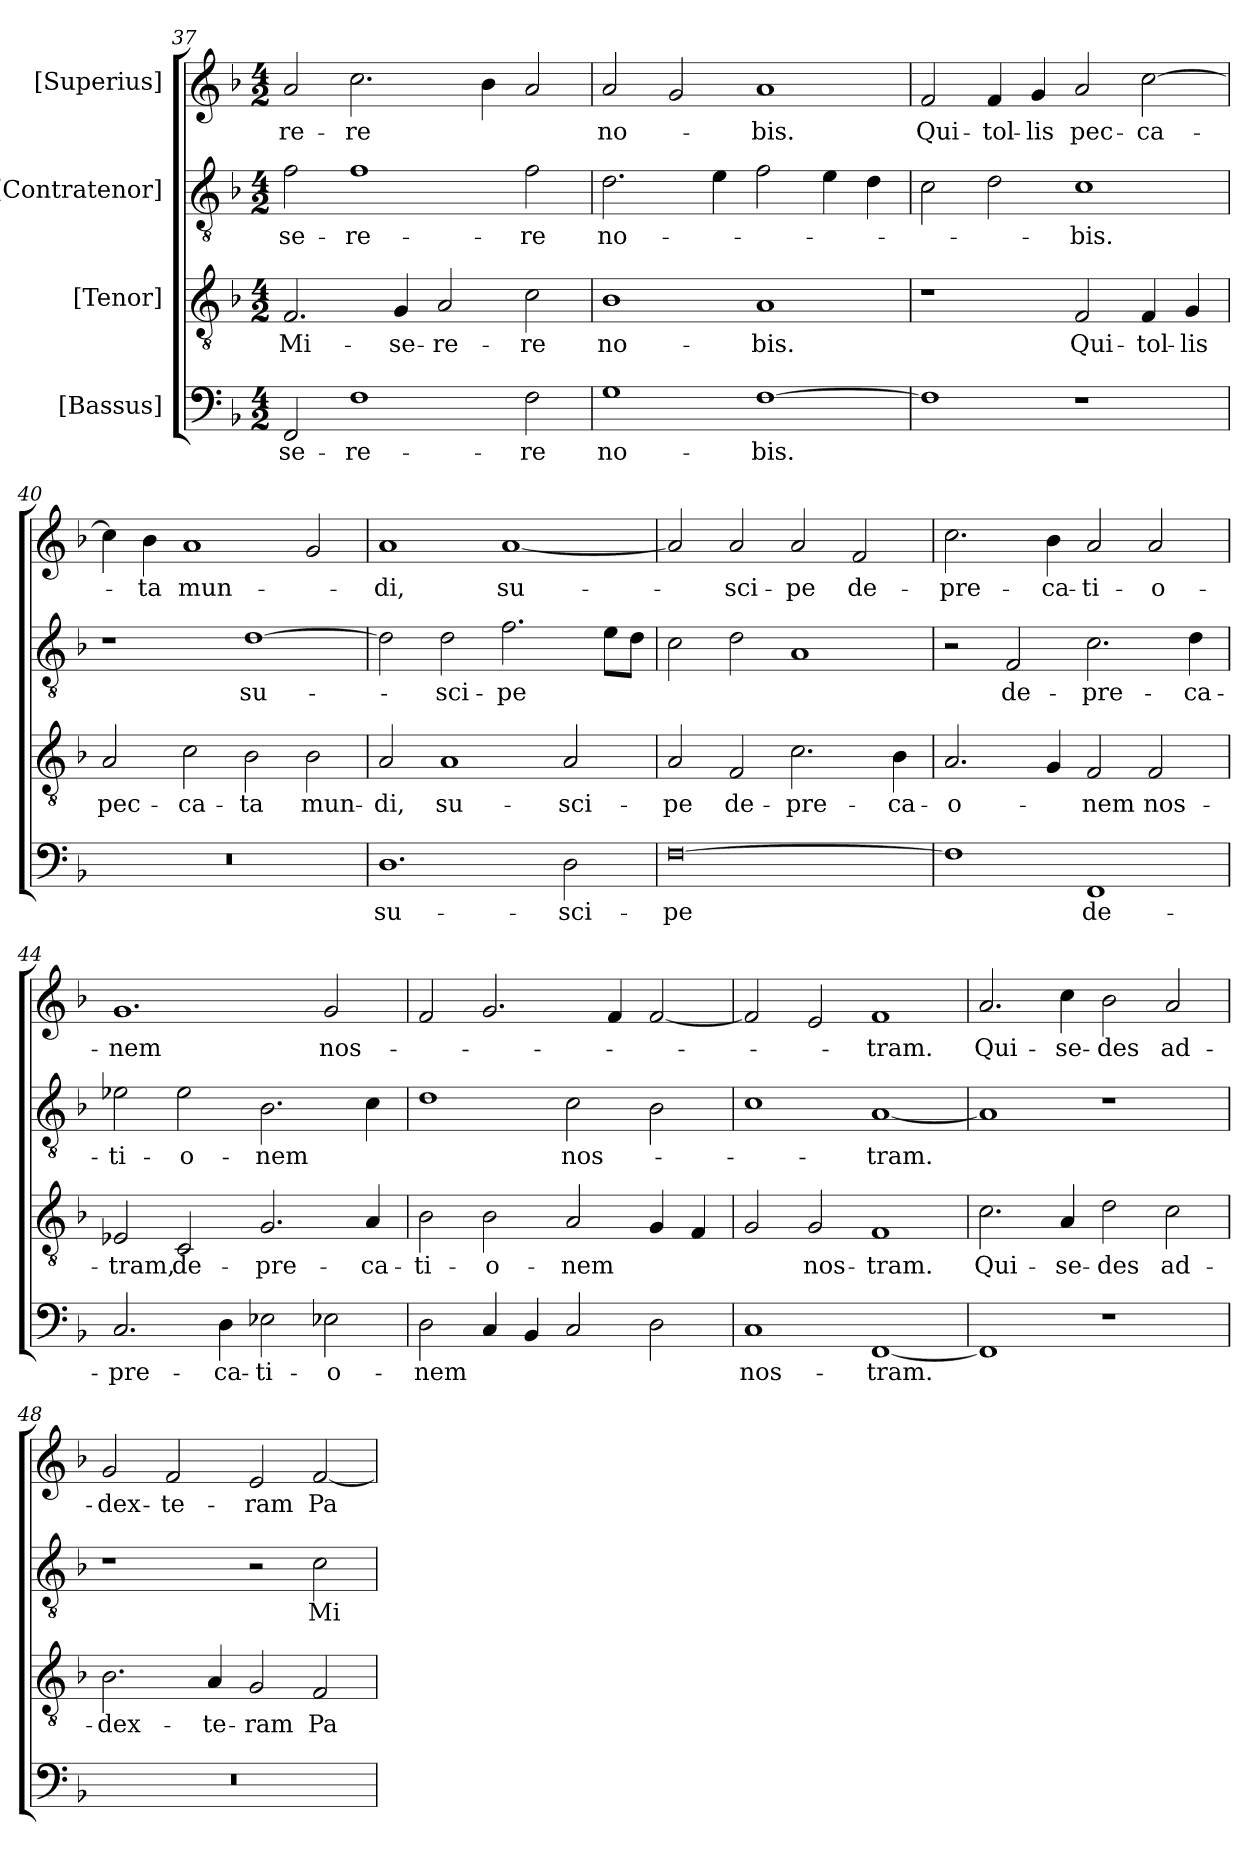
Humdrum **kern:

**kern	**text	**kern	**text	**kern	**text	**kern	**text
*part4	*part4	*part3	*part3	*part2	*part2	*part1	*part1
*staff4	*staff4	*staff3	*staff3	*staff2	*staff2	*staff1	*staff1
*I"[Bassus]	*	*I"[Tenor]	*	*I"[Contratenor]	*	*I"[Superius]	*
*clefF4	*	*clefGv2	*	*clefGv2	*	*clefG2	*
*k[b-]	*	*k[b-]	*	*k[b-]	*	*k[b-]	*
*M4/2	*	*M4/2	*	*M4/2	*	*M4/2	*
=37	=37	=37	=37	=37	=37	=37	=37
2FF/	-se-	2.F/	Mi-	2f\	-se-	2a/	-re-
1F\	-re-	.	.	1f\	-re-	2.cc\	-re
.	.	4G/	-se-	.	.	.	.
.	.	2A/	-re-	.	.	.	.
.	.	.	.	.	.	4b-\	.
2F\	-re	2c\	-re	2f\	-re	2a/	.
=38	=38	=38	=38	=38	=38	=38	=38
1G\	no-	1B-\	no-	2.d\	no-	2a/	no-
.	.	.	.	.	.	2g/	.
.	.	.	.	4e\	.	.	.
[1F\	-bis.	1A/	-bis.	2f\	.	1a/	-bis.
.	.	.	.	4e\	.	.	.
.	.	.	.	4d\	.	.	.
=39	=39	=39	=39	=39	=39	=39	=39
1F\]	.	1r	.	2c\	.	2f/	Qui-
.	.	.	.	2d\	.	4f/	tol-
.	.	.	.	.	.	4g/	-lis
1r	.	2F/	Qui-	1c\	-bis.	2a/	pec-
.	.	4F/	tol-	.	.	[2cc\	-ca-
.	.	4G/	-lis	.	.	.	.
=40	=40	=40	=40	=40	=40	=40	=40
0r	.	2A/	pec-	1r	.	4cc\]	.
.	.	.	.	.	.	4b-\	-ta
.	.	2c\	-ca-	.	.	1a/	mun-
.	.	2B-\	-ta	[1d\	su-	.	.
.	.	2B-\	mun-	.	.	2g/	.
=41	=41	=41	=41	=41	=41	=41	=41
1.D\	su-	2A/	-di,	2d\]	.	1a/	-di,
.	.	1A/	su-	2d\	-sci-	.	.
.	.	.	.	2.f\	-pe	[1a/	su-
2D\	-sci-	2A/	-sci-	.	.	.	.
.	.	.	.	8e\L	.	.	.
.	.	.	.	8d\J	.	.	.
=42	=42	=42	=42	=42	=42	=42	=42
[0F\	-pe	2A/	-pe	2c\	.	2a/]	.
.	.	2F/	de-	2d\	.	2a/	-sci-
.	.	2.c\	-pre-	1A/	.	2a/	-pe
.	.	.	.	.	.	2f/	de-
.	.	4B-\	-ca-	.	.	.	.
=43	=43	=43	=43	=43	=43	=43	=43
1F\]	.	2.A/	-o-	2r	.	2.cc\	-pre-
.	.	.	.	2F/	de-	.	.
.	.	4G/	.	.	.	4b-\	-ca-
1FF/	de-	2F/	-nem	2.c\	-pre-	2a/	-ti-
.	.	2F/	nos-	.	.	2a/	-o-
.	.	.	.	4d\	-ca-	.	.
=44	=44	=44	=44	=44	=44	=44	=44
2.C/	-pre-	2E-X/	-tram,	2e-X\	-ti-	1.g/	-nem
.	.	2C/	de-	2e-\	-o-	.	.
4D\	-ca-	.	.	.	.	.	.
2E-X\	-ti-	2.G/	-pre-	2.B-\	-nem	.	.
2E-X\	-o-	.	.	.	.	2g/	nos-
.	.	4A/	-ca-	4c\	.	.	.
=45	=45	=45	=45	=45	=45	=45	=45
2D\	-nem	2B-\	-ti-	1d\	.	2f/	.
4C/	.	2B-\	-o-	.	.	2.g/	.
4BB-/	.	.	.	.	.	.	.
2C/	.	2A/	-nem	2c\	nos-	.	.
.	.	.	.	.	.	4f/	.
2D\	.	4G/	.	2B-\	.	[2f/	.
.	.	4F/	.	.	.	.	.
=46	=46	=46	=46	=46	=46	=46	=46
1C/	nos-	2G/	.	1c\	.	2f/]	.
.	.	2G/	nos-	.	.	2e/	.
[1FF/	-tram.	1F/	-tram.	[1A/	-tram.	1f/	-tram.
=47	=47	=47	=47	=47	=47	=47	=47
1FF/]	.	2.c\	Qui-	1A/]	.	2.a/	Qui-
.	.	4A/	se-	.	.	4cc\	se-
1r	.	2d\	-des	1r	.	2b-\	-des
.	.	2c\	ad-	.	.	2a/	ad-
=48	=48	=48	=48	=48	=48	=48	=48
0r	.	2.B-\	dex-	1r	.	2g/	dex-
.	.	.	.	.	.	2f/	-te-
.	.	4A/	-te-	.	.	.	.
.	.	2G/	-ram	2r	.	2e/	-ram
.	.	2F/	Pa-	2c\	Mi-	[2f/	Pa-
=	=	=	=	=	=	=	=
*-	*-	*-	*-	*-	*-	*-	*-
